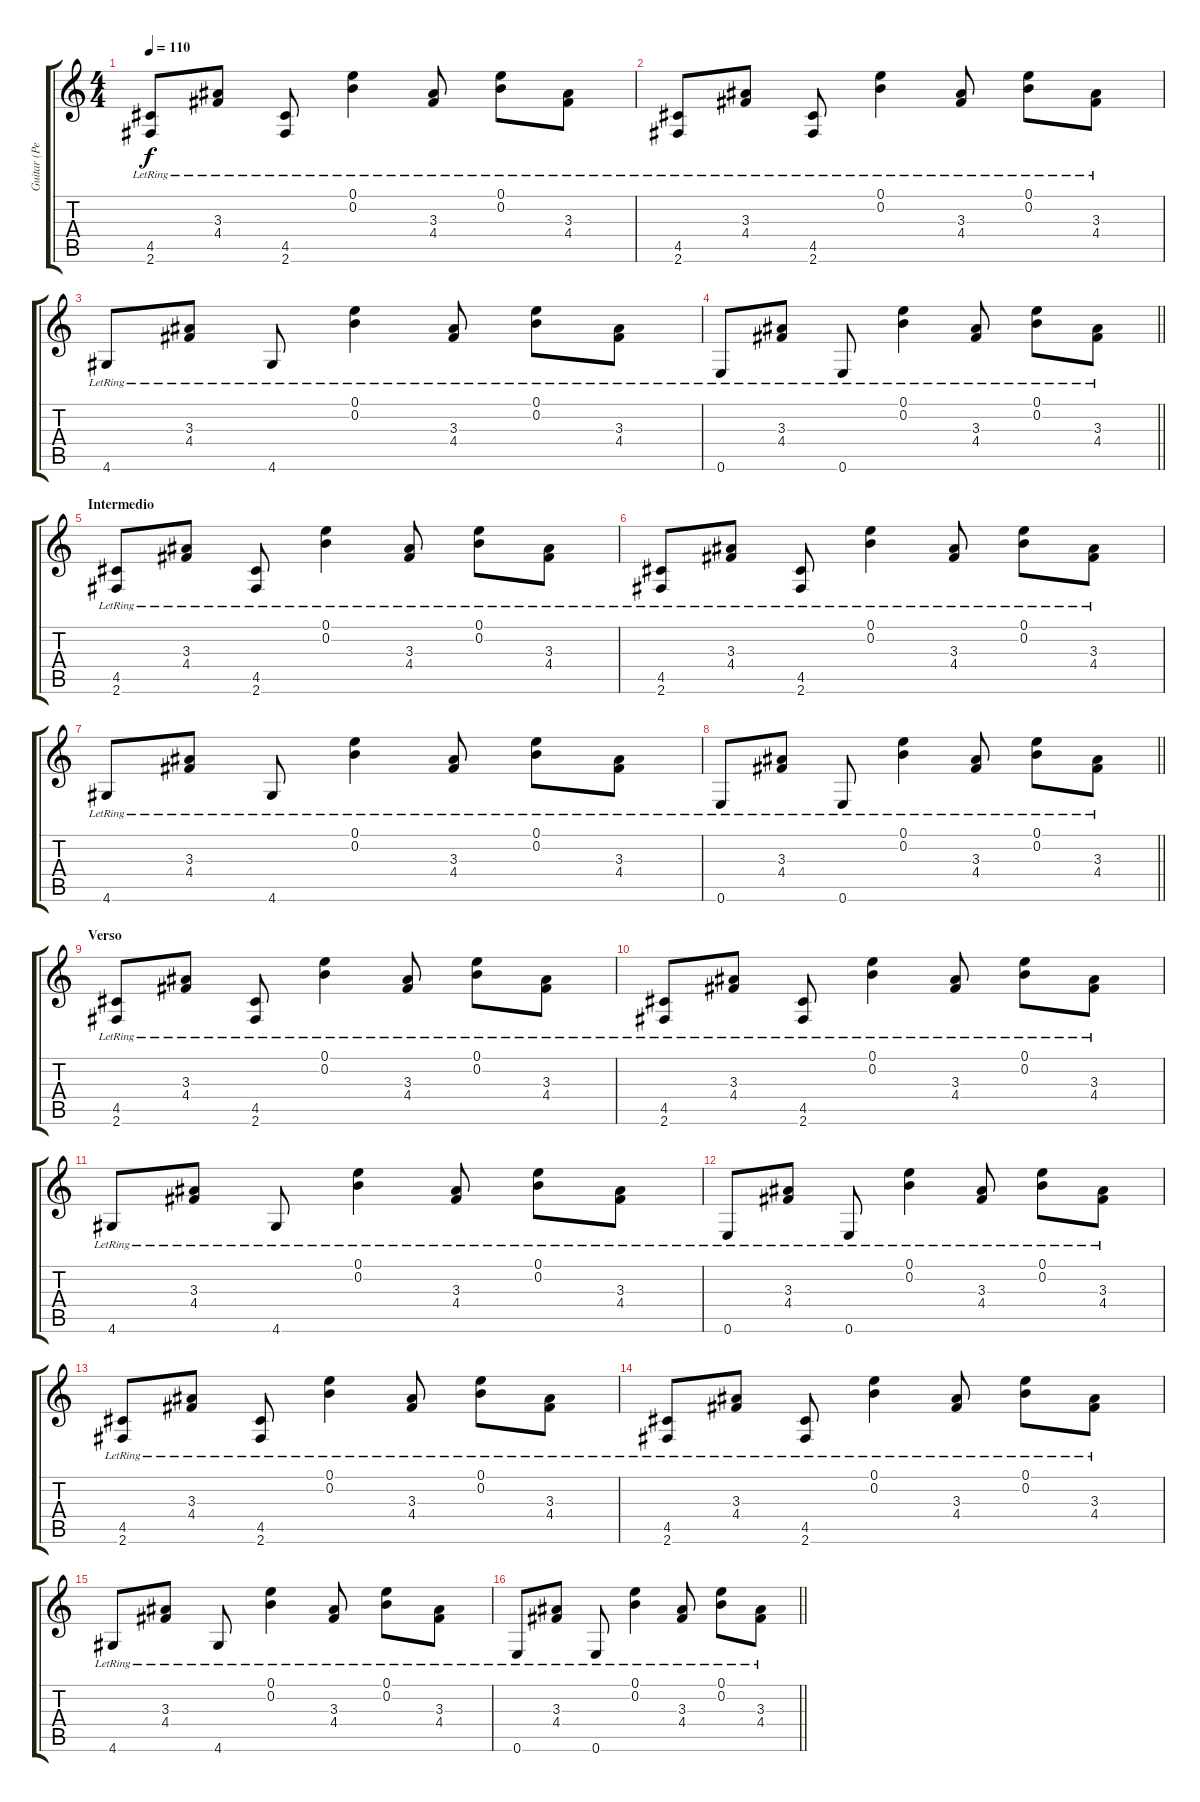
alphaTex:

\track ("Guitar (Peter DiStefano)" "Guitar (Pe") {instrument electricguitarjazz}
\staff {score tabs}
\tuning (E4 B3 G3 D3 A2 E2) {hide}
\ts (4 4)
\tempo 110
\clef g2
\ks c
(4.5{lr} 2.6{lr}).8{dy f} (3.3{lr} 4.4{lr}).8 (4.5{lr} 2.6{lr}).8 (0.1{lr} 0.2{lr}).4 (3.3{lr} 4.4{lr}).8 (0.1{lr} 0.2{lr}).8 (3.3{lr} 4.4{lr}).8 |
(4.5{lr} 2.6{lr}).8 (3.3{lr} 4.4{lr}).8 (4.5{lr} 2.6{lr}).8 (0.1{lr} 0.2{lr}).4 (3.3{lr} 4.4{lr}).8 (0.1{lr} 0.2{lr}).8 (3.3{lr} 4.4{lr}).8 |
4.6{lr}.8 (3.3{lr} 4.4{lr}).8 4.6{lr}.8 (0.1{lr} 0.2{lr}).4 (3.3{lr} 4.4{lr}).8 (0.1{lr} 0.2{lr}).8 (3.3{lr} 4.4{lr}).8 |
\barLineRight lightlight
0.6{lr}.8 (3.3{lr} 4.4{lr}).8 0.6{lr}.8 (0.1{lr} 0.2{lr}).4 (3.3{lr} 4.4{lr}).8 (0.1{lr} 0.2{lr}).8 (3.3{lr} 4.4{lr}).8 |
\section ("" "Intermedio")
(4.5{lr} 2.6{lr}).8 (3.3{lr} 4.4{lr}).8 (4.5{lr} 2.6{lr}).8 (0.1{lr} 0.2{lr}).4 (3.3{lr} 4.4{lr}).8 (0.1{lr} 0.2{lr}).8 (3.3{lr} 4.4{lr}).8 |
(4.5{lr} 2.6{lr}).8 (3.3{lr} 4.4{lr}).8 (4.5{lr} 2.6{lr}).8 (0.1{lr} 0.2{lr}).4 (3.3{lr} 4.4{lr}).8 (0.1{lr} 0.2{lr}).8 (3.3{lr} 4.4{lr}).8 |
4.6{lr}.8 (3.3{lr} 4.4{lr}).8 4.6{lr}.8 (0.1{lr} 0.2{lr}).4 (3.3{lr} 4.4{lr}).8 (0.1{lr} 0.2{lr}).8 (3.3{lr} 4.4{lr}).8 |
\barLineRight lightlight
0.6{lr}.8 (3.3{lr} 4.4{lr}).8 0.6{lr}.8 (0.1{lr} 0.2{lr}).4 (3.3{lr} 4.4{lr}).8 (0.1{lr} 0.2{lr}).8 (3.3{lr} 4.4{lr}).8 |
\section ("" "Verso")
(4.5{lr} 2.6{lr}).8 (3.3{lr} 4.4{lr}).8 (4.5{lr} 2.6{lr}).8 (0.1{lr} 0.2{lr}).4 (3.3{lr} 4.4{lr}).8 (0.1{lr} 0.2{lr}).8 (3.3{lr} 4.4{lr}).8 |
(4.5{lr} 2.6{lr}).8 (3.3{lr} 4.4{lr}).8 (4.5{lr} 2.6{lr}).8 (0.1{lr} 0.2{lr}).4 (3.3{lr} 4.4{lr}).8 (0.1{lr} 0.2{lr}).8 (3.3{lr} 4.4{lr}).8 |
4.6{lr}.8 (3.3{lr} 4.4{lr}).8 4.6{lr}.8 (0.1{lr} 0.2{lr}).4 (3.3{lr} 4.4{lr}).8 (0.1{lr} 0.2{lr}).8 (3.3{lr} 4.4{lr}).8 |
0.6{lr}.8 (3.3{lr} 4.4{lr}).8 0.6{lr}.8 (0.1{lr} 0.2{lr}).4 (3.3{lr} 4.4{lr}).8 (0.1{lr} 0.2{lr}).8 (3.3{lr} 4.4{lr}).8 |
(4.5{lr} 2.6{lr}).8 (3.3{lr} 4.4{lr}).8 (4.5{lr} 2.6{lr}).8 (0.1{lr} 0.2{lr}).4 (3.3{lr} 4.4{lr}).8 (0.1{lr} 0.2{lr}).8 (3.3{lr} 4.4{lr}).8 |
(4.5{lr} 2.6{lr}).8 (3.3{lr} 4.4{lr}).8 (4.5{lr} 2.6{lr}).8 (0.1{lr} 0.2{lr}).4 (3.3{lr} 4.4{lr}).8 (0.1{lr} 0.2{lr}).8 (3.3{lr} 4.4{lr}).8 |
4.6{lr}.8 (3.3{lr} 4.4{lr}).8 4.6{lr}.8 (0.1{lr} 0.2{lr}).4 (3.3{lr} 4.4{lr}).8 (0.1{lr} 0.2{lr}).8 (3.3{lr} 4.4{lr}).8 |
\barLineRight lightlight
0.6{lr}.8 (3.3{lr} 4.4{lr}).8 0.6{lr}.8 (0.1{lr} 0.2{lr}).4 (3.3{lr} 4.4{lr}).8 (0.1{lr} 0.2{lr}).8 (3.3{lr} 4.4{lr}).8
